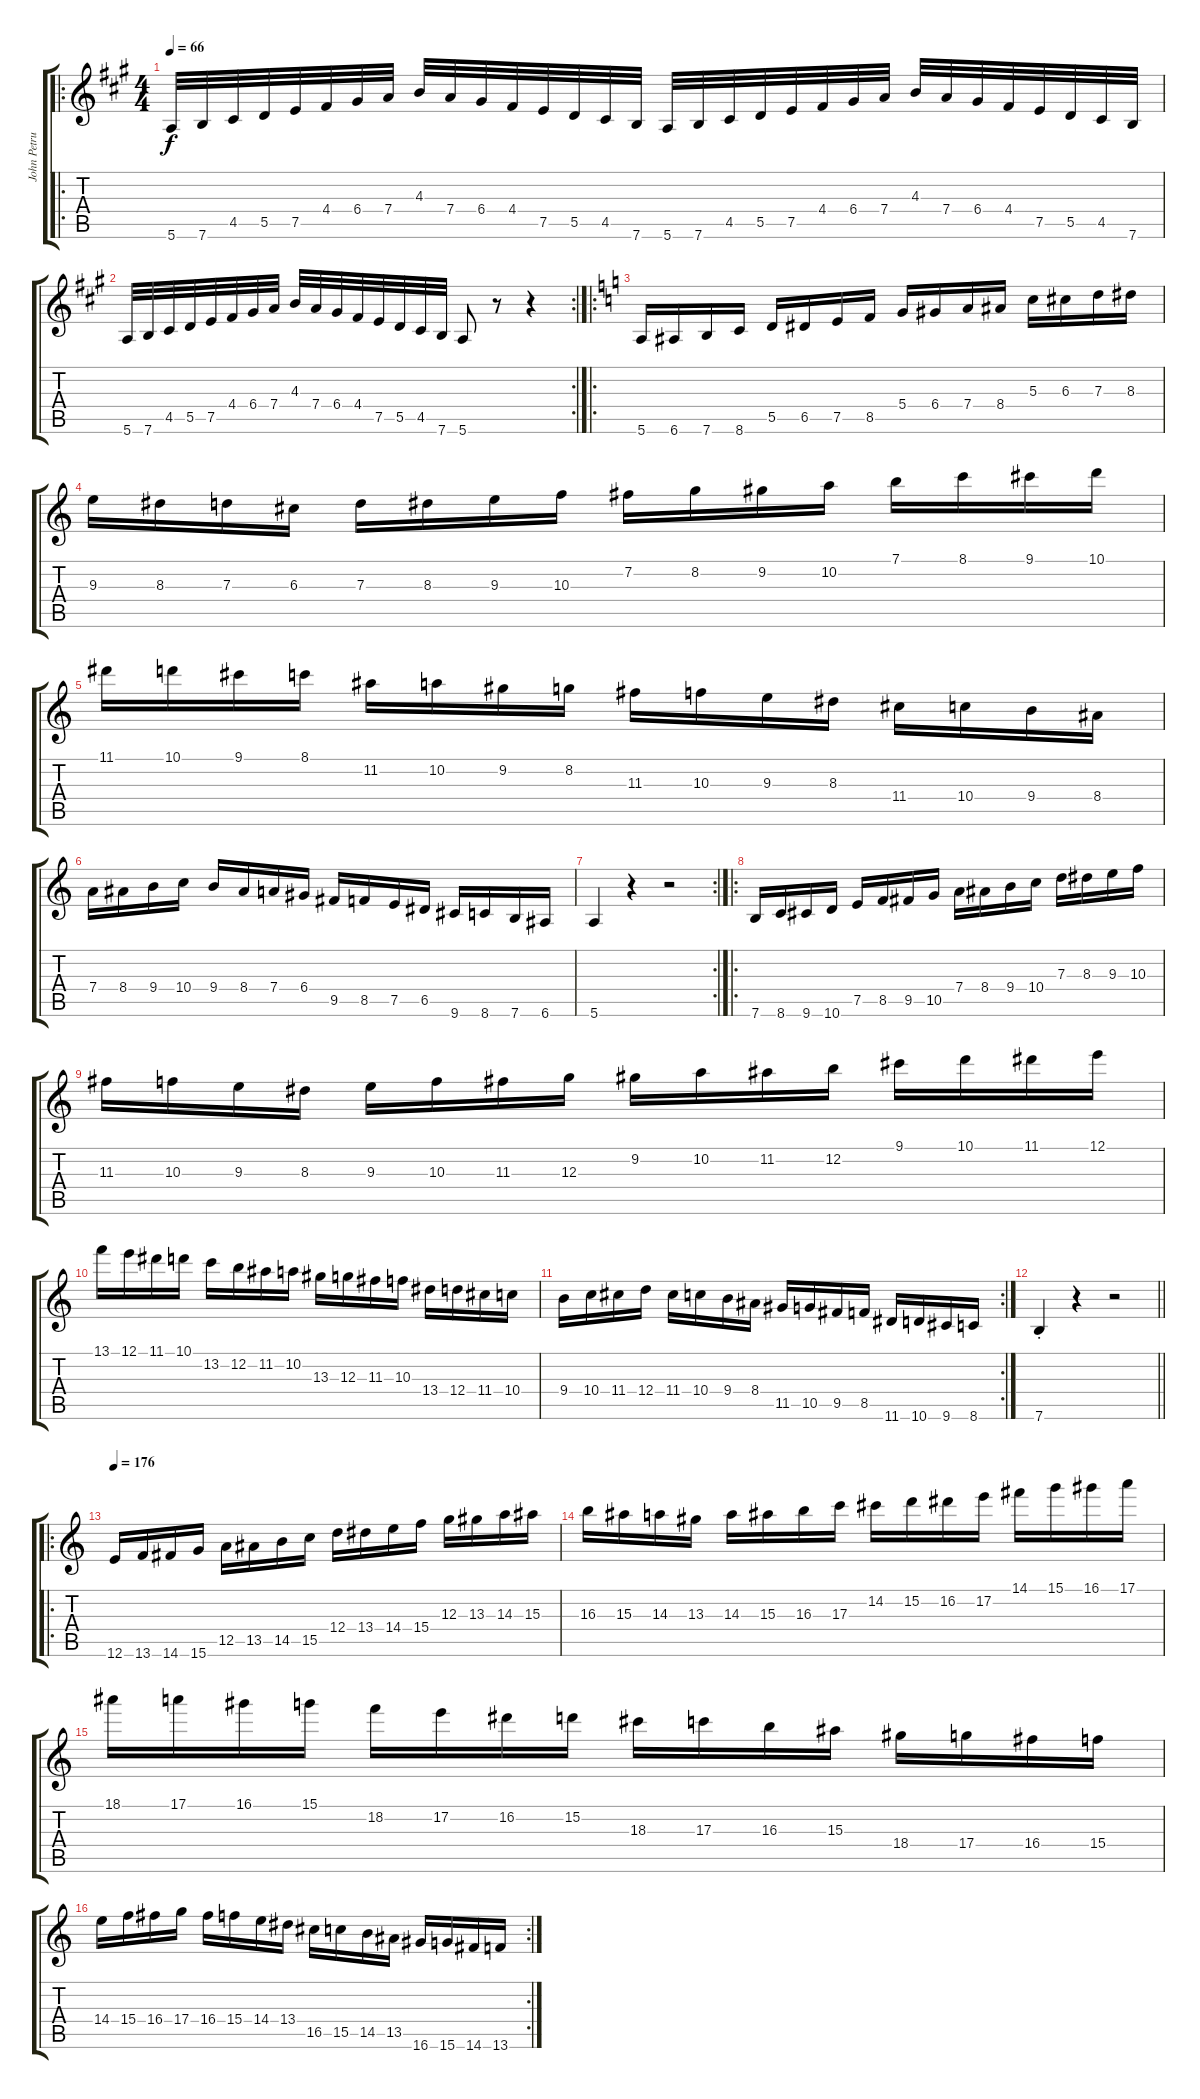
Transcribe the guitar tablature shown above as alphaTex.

\track ("John Petrucci" "John Petru") {instrument distortionguitar}
\staff {score tabs}
\tuning (E4 B3 G3 D3 A2 E2) {hide}
\ro
\ts (4 4)
\tempo 66
\clef g2
\ks a
5.6.32{dy f} 7.6.32 4.5.32 5.5.32 7.5.32 4.4.32 6.4.32 7.4.32 4.3.32 7.4.32 6.4.32 4.4.32 7.5.32 5.5.32 4.5.32 7.6.32 5.6.32 7.6.32 4.5.32 5.5.32 7.5.32 4.4.32 6.4.32 7.4.32 4.3.32 7.4.32 6.4.32 4.4.32 7.5.32 5.5.32 4.5.32 7.6.32 |
\rc 2
5.6.32 7.6.32 4.5.32 5.5.32 7.5.32 4.4.32 6.4.32 7.4.32 4.3.32 7.4.32 6.4.32 4.4.32 7.5.32 5.5.32 4.5.32 7.6.32 5.6.8 r.8 r.4 |
\ro
\ks c
5.6.16 6.6.16 7.6.16 8.6.16 5.5.16 6.5.16 7.5.16 8.5.16 5.4.16 6.4.16 7.4.16 8.4.16 5.3.16 6.3.16 7.3.16 8.3.16 |
9.3.16 8.3.16 7.3.16 6.3.16 7.3.16 8.3.16 9.3.16 10.3.16 7.2.16 8.2.16 9.2.16 10.2.16 7.1.16 8.1.16 9.1.16 10.1.16 |
11.1.16 10.1.16 9.1.16 8.1.16 11.2.16 10.2.16 9.2.16 8.2.16 11.3.16 10.3.16 9.3.16 8.3.16 11.4.16 10.4.16 9.4.16 8.4.16 |
7.4.16 8.4.16 9.4.16 10.4.16 9.4.16 8.4.16 7.4.16 6.4.16 9.5.16 8.5.16 7.5.16 6.5.16 9.6.16 8.6.16 7.6.16 6.6.16 |
\rc 2
5.6.4 r.4 r.2 |
\ro
7.6.16 8.6.16 9.6.16 10.6.16 7.5.16 8.5.16 9.5.16 10.5.16 7.4.16 8.4.16 9.4.16 10.4.16 7.3.16 8.3.16 9.3.16 10.3.16 |
11.3.16 10.3.16 9.3.16 8.3.16 9.3.16 10.3.16 11.3.16 12.3.16 9.2.16 10.2.16 11.2.16 12.2.16 9.1.16 10.1.16 11.1.16 12.1.16 |
13.1.16 12.1.16 11.1.16 10.1.16 13.2.16 12.2.16 11.2.16 10.2.16 13.3.16 12.3.16 11.3.16 10.3.16 13.4.16 12.4.16 11.4.16 10.4.16 |
\rc 2
9.4.16 10.4.16 11.4.16 12.4.16 11.4.16 10.4.16 9.4.16 8.4.16 11.5.16 10.5.16 9.5.16 8.5.16 11.6.16 10.6.16 9.6.16 8.6.16 |
\barLineRight lightlight
7.6{st}.4 r.4 r.2 |
\ro
\section ("" "")
\tempo 176
12.6.16 13.6.16 14.6.16 15.6.16 12.5.16 13.5.16 14.5.16 15.5.16 12.4.16 13.4.16 14.4.16 15.4.16 12.3.16 13.3.16 14.3.16 15.3.16 |
16.3.16 15.3.16 14.3.16 13.3.16 14.3.16 15.3.16 16.3.16 17.3.16 14.2.16 15.2.16 16.2.16 17.2.16 14.1.16 15.1.16 16.1.16 17.1.16 |
18.1.16 17.1.16 16.1.16 15.1.16 18.2.16 17.2.16 16.2.16 15.2.16 18.3.16 17.3.16 16.3.16 15.3.16 18.4.16 17.4.16 16.4.16 15.4.16 |
\rc 2
14.4.16 15.4.16 16.4.16 17.4.16 16.4.16 15.4.16 14.4.16 13.4.16 16.5.16 15.5.16 14.5.16 13.5.16 16.6.16 15.6.16 14.6.16 13.6.16
